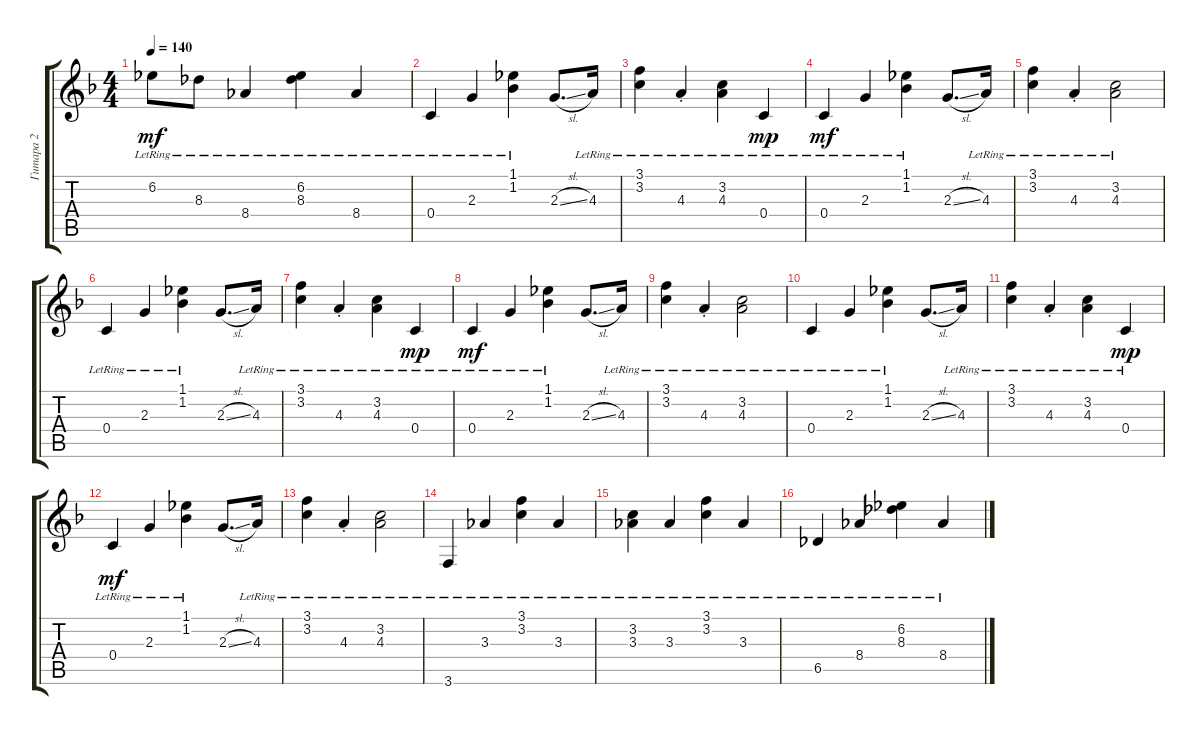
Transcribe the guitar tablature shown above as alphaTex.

\track ("Гитара 2" "Гитара 2") {instrument electricguitarclean}
\staff {score tabs}
\tuning (D4 A3 F3 C3 G2 D2) {hide}
\ts (4 4)
\tempo 140
\clef g2
\ks dminor
6.2{lr}.8{dy mf} 8.3{lr}.8 8.4{lr}.4 (6.2{lr} 8.3{lr}).4 8.4{lr}.4 |
0.4{lr}.4 2.3{lr}.4 (1.1{lr} 1.2{lr}).4 2.3{sl}.8{d} 4.3{lr}.16 |
(3.1{lr} 3.2{lr}).4 4.3{st lr}.4 (3.2{lr} 4.3{lr}).4 0.4{lr}.4{dy mp} |
0.4{lr}.4{dy mf} 2.3{lr}.4 (1.1{lr} 1.2{lr}).4 2.3{sl}.8{d} 4.3{lr}.16 |
(3.1{lr} 3.2{lr}).4 4.3{st lr}.4 (3.2{lr} 4.3{lr}).2 |
0.4{lr}.4 2.3{lr}.4 (1.1{lr} 1.2{lr}).4 2.3{sl}.8{d} 4.3{lr}.16 |
(3.1{lr} 3.2{lr}).4 4.3{st lr}.4 (3.2{lr} 4.3{lr}).4 0.4{lr}.4{dy mp} |
0.4{lr}.4{dy mf} 2.3{lr}.4 (1.1{lr} 1.2{lr}).4 2.3{sl}.8{d} 4.3{lr}.16 |
(3.1{lr} 3.2{lr}).4 4.3{st lr}.4 (3.2{lr} 4.3{lr}).2 |
0.4{lr}.4 2.3{lr}.4 (1.1{lr} 1.2{lr}).4 2.3{sl}.8{d} 4.3{lr}.16 |
(3.1{lr} 3.2{lr}).4 4.3{st lr}.4 (3.2{lr} 4.3{lr}).4 0.4{lr}.4{dy mp} |
0.4{lr}.4{dy mf} 2.3{lr}.4 (1.1{lr} 1.2{lr}).4 2.3{sl}.8{d} 4.3{lr}.16 |
(3.1{lr} 3.2{lr}).4 4.3{st lr}.4 (3.2{lr} 4.3{lr}).2 |
3.6{lr}.4 3.3{lr}.4 (3.1 3.2{lr}).4 3.3{lr}.4 |
(3.2{lr} 3.3).4 3.3{lr}.4 (3.1 3.2{lr}).4 3.3{lr}.4 |
6.5{lr}.4 8.4{lr}.4 (6.2{lr} 8.3{lr}).4 8.4{lr}.4
